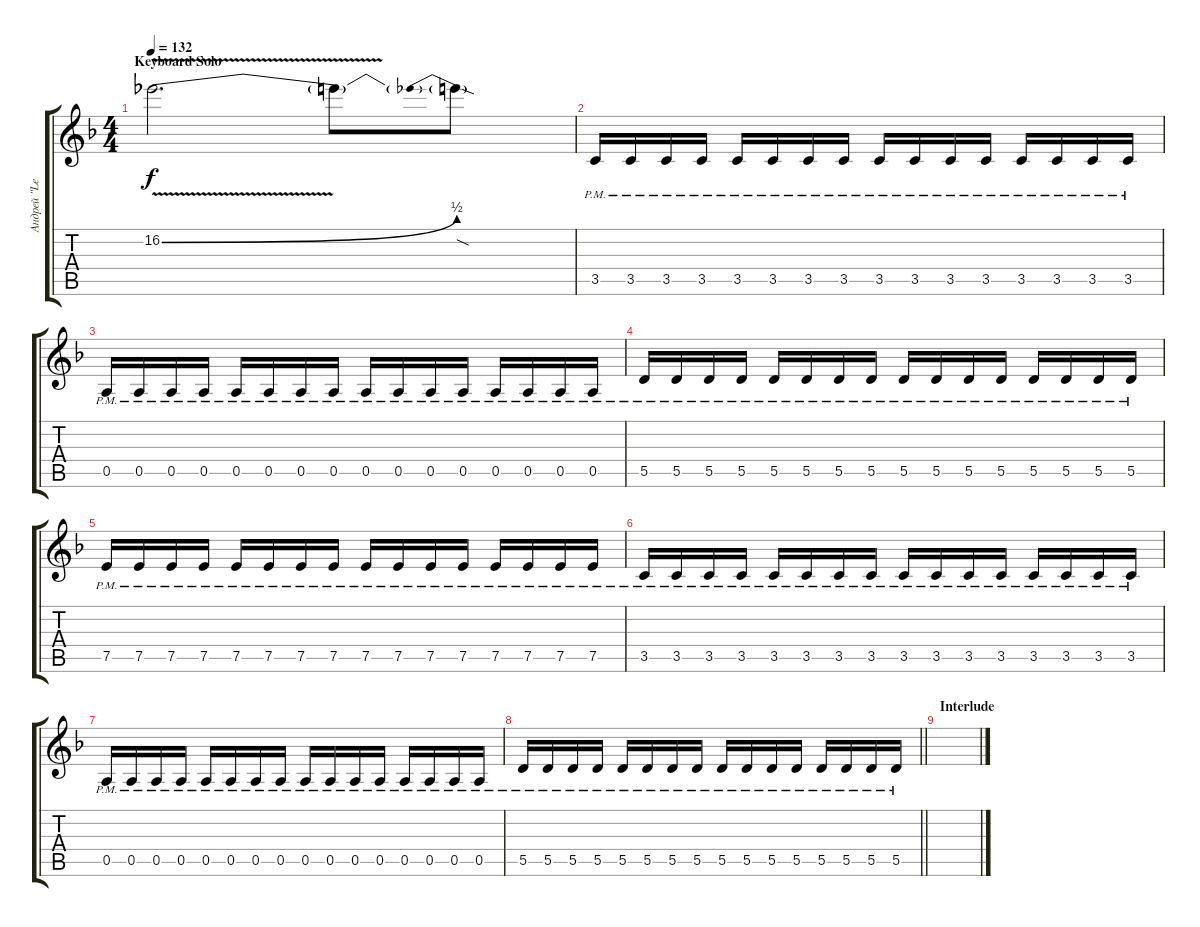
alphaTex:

\track ("Андрей \"Leo\" Леонтьев" "Андрей \"Le") {instrument distortionguitar}
\staff {score tabs}
\tuning (E4 B3 G3 D3 A2 E2) {hide}
\ts (4 4)
\section ("" "Keyboard Solo")
\tempo 132
\clef g2
\ks f
16.2{be (bend 0 0 60 2) v}.2{d dy f} 16.2{t}.8 16.2{be (prebend 0 2 60 2) sod t}.8 |
3.5{pm}.16{balance 16 instrument distortionguitar} 3.5{pm}.16 3.5{pm}.16 3.5{pm}.16 3.5{pm}.16 3.5{pm}.16 3.5{pm}.16 3.5{pm}.16 3.5{pm}.16 3.5{pm}.16 3.5{pm}.16 3.5{pm}.16 3.5{pm}.16 3.5{pm}.16 3.5{pm}.16 3.5{pm}.16 |
0.5{pm}.16 0.5{pm}.16 0.5{pm}.16 0.5{pm}.16 0.5{pm}.16 0.5{pm}.16 0.5{pm}.16 0.5{pm}.16 0.5{pm}.16 0.5{pm}.16 0.5{pm}.16 0.5{pm}.16 0.5{pm}.16 0.5{pm}.16 0.5{pm}.16 0.5{pm}.16 |
5.5{pm}.16 5.5{pm}.16 5.5{pm}.16 5.5{pm}.16 5.5{pm}.16 5.5{pm}.16 5.5{pm}.16 5.5{pm}.16 5.5{pm}.16 5.5{pm}.16 5.5{pm}.16 5.5{pm}.16 5.5{pm}.16 5.5{pm}.16 5.5{pm}.16 5.5{pm}.16 |
7.5{pm}.16 7.5{pm}.16 7.5{pm}.16 7.5{pm}.16 7.5{pm}.16 7.5{pm}.16 7.5{pm}.16 7.5{pm}.16 7.5{pm}.16 7.5{pm}.16 7.5{pm}.16 7.5{pm}.16 7.5{pm}.16 7.5{pm}.16 7.5{pm}.16 7.5{pm}.16 |
3.5{pm}.16 3.5{pm}.16 3.5{pm}.16 3.5{pm}.16 3.5{pm}.16 3.5{pm}.16 3.5{pm}.16 3.5{pm}.16 3.5{pm}.16 3.5{pm}.16 3.5{pm}.16 3.5{pm}.16 3.5{pm}.16 3.5{pm}.16 3.5{pm}.16 3.5{pm}.16 |
0.5{pm}.16 0.5{pm}.16 0.5{pm}.16 0.5{pm}.16 0.5{pm}.16 0.5{pm}.16 0.5{pm}.16 0.5{pm}.16 0.5{pm}.16 0.5{pm}.16 0.5{pm}.16 0.5{pm}.16 0.5{pm}.16 0.5{pm}.16 0.5{pm}.16 0.5{pm}.16 |
\barLineRight lightlight
5.5{pm}.16 5.5{pm}.16 5.5{pm}.16 5.5{pm}.16 5.5{pm}.16 5.5{pm}.16 5.5{pm}.16 5.5{pm}.16 5.5{pm}.16 5.5{pm}.16 5.5{pm}.16 5.5{pm}.16 5.5{pm}.16 5.5{pm}.16 5.5{pm}.16 5.5{pm}.16 |
\section ("" "Interlude")
